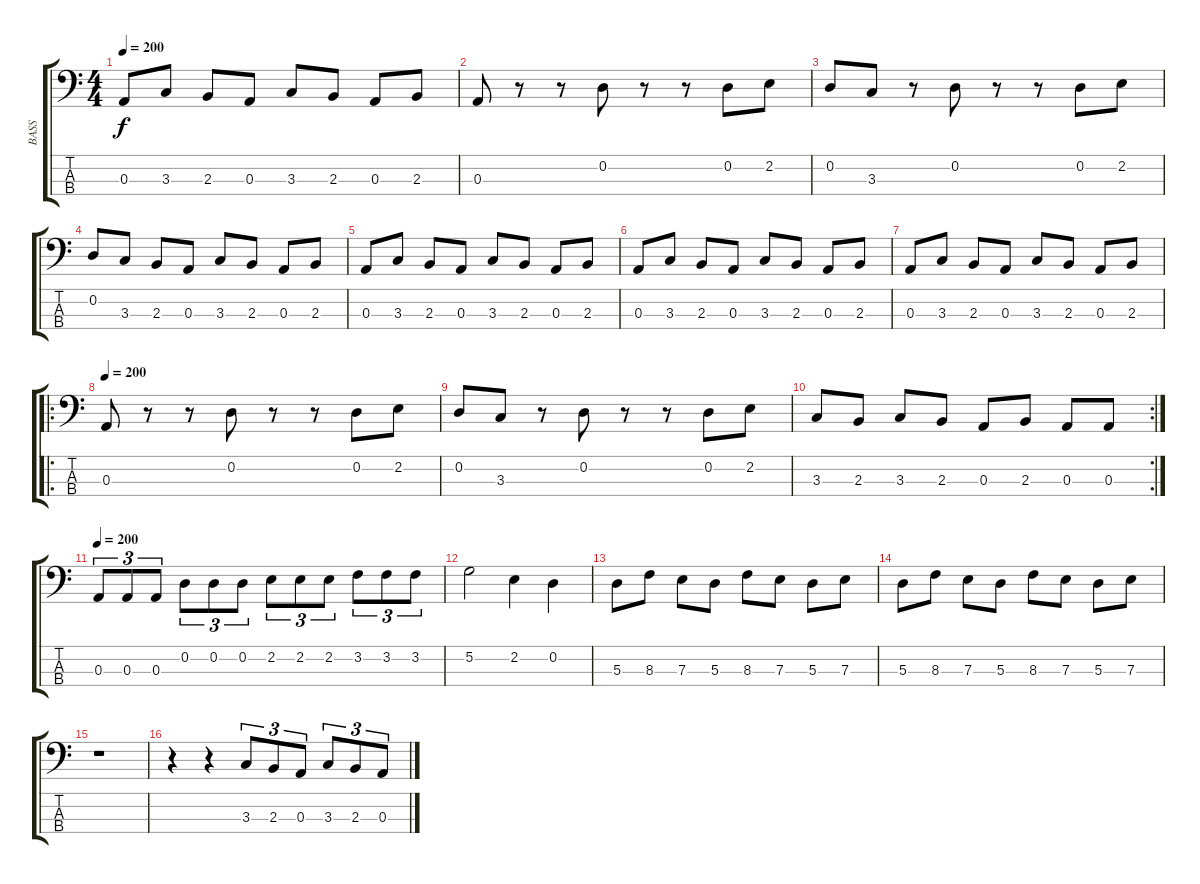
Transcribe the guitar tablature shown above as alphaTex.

\track ("BASS" "BASS") {instrument electricbassfinger}
\staff {score tabs}
\tuning (G2 D2 A1 E1) {hide}
\ts (4 4)
\tempo 200
\clef f4
\ks c
0.3.8{dy f} 3.3.8 2.3.8 0.3.8 3.3.8 2.3.8 0.3.8 2.3.8 |
0.3.8 r.8 r.8 0.2.8 r.8 r.8 0.2.8 2.2.8 |
0.2.8 3.3.8 r.8 0.2.8 r.8 r.8 0.2.8 2.2.8 |
0.2.8 3.3.8 2.3.8 0.3.8 3.3.8 2.3.8 0.3.8 2.3.8 |
0.3.8 3.3.8 2.3.8 0.3.8 3.3.8 2.3.8 0.3.8 2.3.8 |
0.3.8 3.3.8 2.3.8 0.3.8 3.3.8 2.3.8 0.3.8 2.3.8 |
0.3.8 3.3.8 2.3.8 0.3.8 3.3.8 2.3.8 0.3.8 2.3.8 |
\ro
\tempo 200
0.3.8 r.8 r.8 0.2.8 r.8 r.8 0.2.8 2.2.8 |
0.2.8 3.3.8 r.8 0.2.8 r.8 r.8 0.2.8 2.2.8 |
\rc 2
3.3.8 2.3.8 3.3.8 2.3.8 0.3.8 2.3.8 0.3.8 0.3.8 |
\tempo 200
0.3.8{tu (3 2)} 0.3.8{tu (3 2)} 0.3.8{tu (3 2)} 0.2.8{tu (3 2)} 0.2.8{tu (3 2)} 0.2.8{tu (3 2)} 2.2.8{tu (3 2)} 2.2.8{tu (3 2)} 2.2.8{tu (3 2)} 3.2.8{tu (3 2)} 3.2.8{tu (3 2)} 3.2.8{tu (3 2)} |
5.2.2 2.2.4 0.2.4 |
5.3.8 8.3.8 7.3.8 5.3.8 8.3.8 7.3.8 5.3.8 7.3.8 |
5.3.8 8.3.8 7.3.8 5.3.8 8.3.8 7.3.8 5.3.8 7.3.8 |
r.1 |
r.4 r.4 3.3.8{tu (3 2)} 2.3.8{tu (3 2)} 0.3.8{tu (3 2)} 3.3.8{tu (3 2)} 2.3.8{tu (3 2)} 0.3.8{tu (3 2)}
